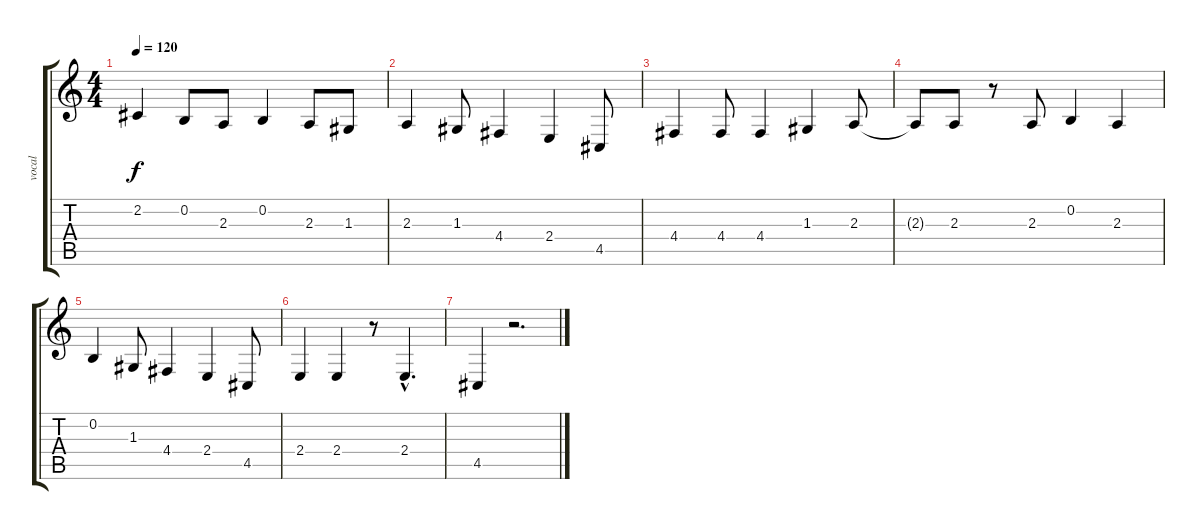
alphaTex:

\track ("vocal" "vocal") {instrument lead6voice}
\staff {score tabs}
\tuning (E4 B3 G3 D3 A2 E2) {hide}
\ts (4 4)
\tempo 120
\clef g2
\ks c
2.2.4{dy f} 0.2.8 2.3.8 0.2.4 2.3.8 1.3.8 |
2.3.4 1.3.8 4.4.4 2.4.4 4.5.8 |
4.4.4 4.4.8 4.4.4 1.3.4 2.3.8 |
2.3{t}.8 2.3.8 r.8 2.3.8 0.2.4 2.3.4 |
0.2.4 1.3.8 4.4.4 2.4.4 4.5.8 |
2.4.4 2.4.4 r.8 2.4{hac}.4{d} |
4.5.4 r.2{d}
